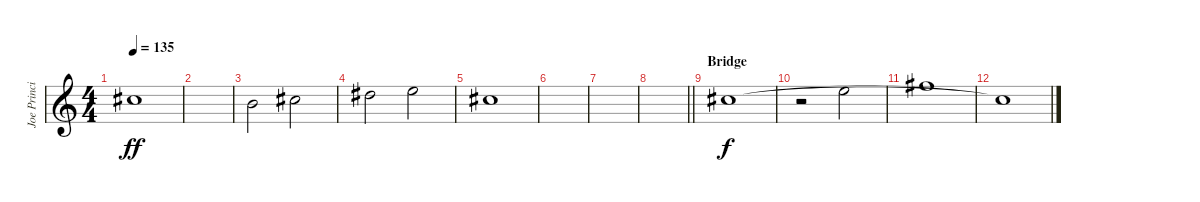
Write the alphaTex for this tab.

\track ("Joe Principe - Vocals" "Joe Princi") {instrument distortionguitar}
\staff {score}
\tuning (E4 B3 G3 D3 A2 E2) {hide}
\ts (4 4)
\tempo 135
\clef g2
\ks c
6.3.1{dy ff} |
|
4.3.2 6.3.2 |
8.3.2 9.3.2 |
6.3.1 |
|
|
\barLineRight lightlight
|
\section ("" "Bridge")
6.3.1{dy f volume 10} |
r.2 5.2.2 |
7.2.1 |
6.3{t}.1
